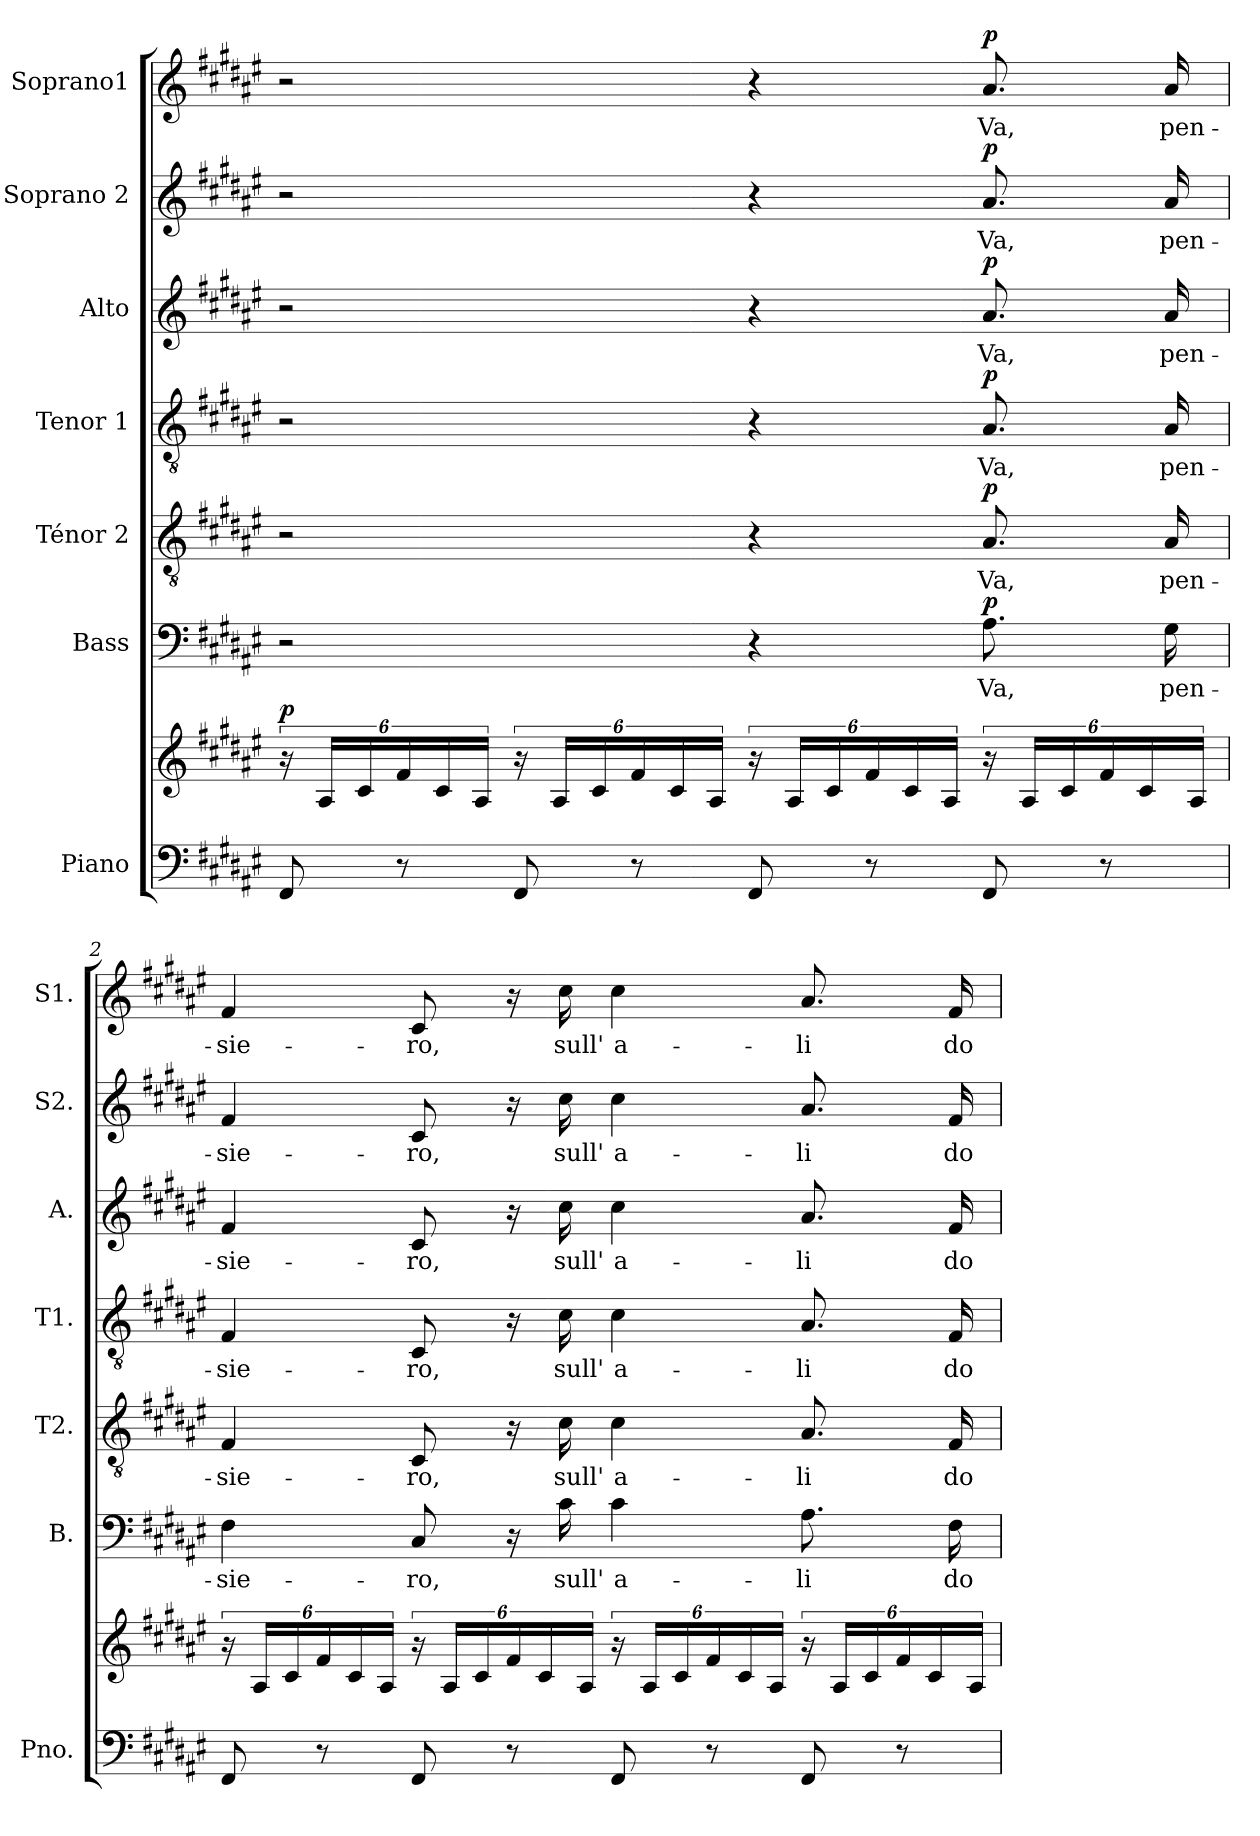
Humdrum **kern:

**kern	**kern	**dynam	**kern	**text	**dynam	**kern	**text	**dynam	**kern	**text	**dynam	**kern	**text	**dynam	**kern	**text	**dynam	**kern	**text	**dynam
*part7	*part7	*part7	*part6	*part6	*part6	*part5	*part5	*part5	*part4	*part4	*part4	*part3	*part3	*part3	*part2	*part2	*part2	*part1	*part1	*part1
*staff8	*staff7	*staff7/8	*staff6	*staff6	*staff6	*staff5	*staff5	*staff5	*staff4	*staff4	*staff4	*staff3	*staff3	*staff3	*staff2	*staff2	*staff2	*staff1	*staff1	*staff1
*I"Piano	*	*	*I"Bass	*	*	*I"Ténor 2	*	*	*I"Tenor 1	*	*	*I"Alto	*	*	*I"Soprano 2	*	*	*I"Soprano1	*	*
*I'Pno.	*	*	*I'B.	*	*	*I'T2.	*	*	*I'T1.	*	*	*I'A.	*	*	*I'S2.	*	*	*I'S1.	*	*
*clefF4	*clefG2	*	*clefF4	*	*	*clefGv2	*	*	*clefGv2	*	*	*clefG2	*	*	*clefG2	*	*	*clefG2	*	*
*k[f#c#g#d#a#e#]	*k[f#c#g#d#a#e#]	*	*k[f#c#g#d#a#e#]	*	*	*k[f#c#g#d#a#e#]	*	*	*k[f#c#g#d#a#e#]	*	*	*k[f#c#g#d#a#e#]	*	*	*k[f#c#g#d#a#e#]	*	*	*k[f#c#g#d#a#e#]	*	*
=1	=1	=1	=1	=1	=1	=1	=1	=1	=1	=1	=1	=1	=1	=1	=1	=1	=1	=1	=1	=1
!	!	!LO:DY:a	!	!	!	!	!	!	!	!	!	!	!	!	!	!	!	!	!	!
8FF#/	24r	p	2r	.	.	2r	.	.	2r	.	.	2r	.	.	2r	.	.	2r	.	.
.	24A#/LL	.	.	.	.	.	.	.	.	.	.	.	.	.	.	.	.	.	.	.
.	24c#/	.	.	.	.	.	.	.	.	.	.	.	.	.	.	.	.	.	.	.
8r	24f#/	.	.	.	.	.	.	.	.	.	.	.	.	.	.	.	.	.	.	.
.	24c#/	.	.	.	.	.	.	.	.	.	.	.	.	.	.	.	.	.	.	.
.	24A#/JJ	.	.	.	.	.	.	.	.	.	.	.	.	.	.	.	.	.	.	.
8FF#/	24r	.	.	.	.	.	.	.	.	.	.	.	.	.	.	.	.	.	.	.
.	24A#/LL	.	.	.	.	.	.	.	.	.	.	.	.	.	.	.	.	.	.	.
.	24c#/	.	.	.	.	.	.	.	.	.	.	.	.	.	.	.	.	.	.	.
8r	24f#/	.	.	.	.	.	.	.	.	.	.	.	.	.	.	.	.	.	.	.
.	24c#/	.	.	.	.	.	.	.	.	.	.	.	.	.	.	.	.	.	.	.
.	24A#/JJ	.	.	.	.	.	.	.	.	.	.	.	.	.	.	.	.	.	.	.
8FF#/	24r	.	4r	.	.	4r	.	.	4r	.	.	4r	.	.	4r	.	.	4r	.	.
.	24A#/LL	.	.	.	.	.	.	.	.	.	.	.	.	.	.	.	.	.	.	.
.	24c#/	.	.	.	.	.	.	.	.	.	.	.	.	.	.	.	.	.	.	.
8r	24f#/	.	.	.	.	.	.	.	.	.	.	.	.	.	.	.	.	.	.	.
.	24c#/	.	.	.	.	.	.	.	.	.	.	.	.	.	.	.	.	.	.	.
.	24A#/JJ	.	.	.	.	.	.	.	.	.	.	.	.	.	.	.	.	.	.	.
!	!	!	!	!	!LO:DY:a	!	!	!LO:DY:a	!	!	!LO:DY:a	!	!	!LO:DY:a	!	!	!LO:DY:a	!	!	!LO:DY:a
8FF#/	24r	.	8.A#\	Va,	p	8.A#/	Va,	p	8.A#/	Va,	p	8.a#/	Va,	p	8.a#/	Va,	p	8.a#/	Va,	p
.	24A#/LL	.	.	.	.	.	.	.	.	.	.	.	.	.	.	.	.	.	.	.
.	24c#/	.	.	.	.	.	.	.	.	.	.	.	.	.	.	.	.	.	.	.
8r	24f#/	.	.	.	.	.	.	.	.	.	.	.	.	.	.	.	.	.	.	.
.	24c#/	.	.	.	.	.	.	.	.	.	.	.	.	.	.	.	.	.	.	.
.	.	.	16G#\	pen-	.	16A#/	pen-	.	16A#/	pen-	.	16a#/	pen-	.	16a#/	pen-	.	16a#/	pen-	.
.	24A#/JJ	.	.	.	.	.	.	.	.	.	.	.	.	.	.	.	.	.	.	.
!!LO:LB:g=z
=2	=2	=2	=2	=2	=2	=2	=2	=2	=2	=2	=2	=2	=2	=2	=2	=2	=2	=2	=2	=2
8FF#/	24r	.	4F#\	-sie-	.	4F#/	-sie-	.	4F#/	-sie-	.	4f#/	-sie-	.	4f#/	-sie-	.	4f#/	-sie-	.
.	24A#/LL	.	.	.	.	.	.	.	.	.	.	.	.	.	.	.	.	.	.	.
.	24c#/	.	.	.	.	.	.	.	.	.	.	.	.	.	.	.	.	.	.	.
8r	24f#/	.	.	.	.	.	.	.	.	.	.	.	.	.	.	.	.	.	.	.
.	24c#/	.	.	.	.	.	.	.	.	.	.	.	.	.	.	.	.	.	.	.
.	24A#/JJ	.	.	.	.	.	.	.	.	.	.	.	.	.	.	.	.	.	.	.
8FF#/	24r	.	8C#/	-ro,	.	8C#/	-ro,	.	8C#/	-ro,	.	8c#/	-ro,	.	8c#/	-ro,	.	8c#/	-ro,	.
.	24A#/LL	.	.	.	.	.	.	.	.	.	.	.	.	.	.	.	.	.	.	.
.	24c#/	.	.	.	.	.	.	.	.	.	.	.	.	.	.	.	.	.	.	.
8r	24f#/	.	16r	.	.	16r	.	.	16r	.	.	16r	.	.	16r	.	.	16r	.	.
.	24c#/	.	.	.	.	.	.	.	.	.	.	.	.	.	.	.	.	.	.	.
.	.	.	16c#\	sull'	.	16c#\	sull'	.	16c#\	sull'	.	16cc#\	sull'	.	16cc#\	sull'	.	16cc#\	sull'	.
.	24A#/JJ	.	.	.	.	.	.	.	.	.	.	.	.	.	.	.	.	.	.	.
8FF#/	24r	.	4c#\	a-	.	4c#\	a-	.	4c#\	a-	.	4cc#\	a-	.	4cc#\	a-	.	4cc#\	a-	.
.	24A#/LL	.	.	.	.	.	.	.	.	.	.	.	.	.	.	.	.	.	.	.
.	24c#/	.	.	.	.	.	.	.	.	.	.	.	.	.	.	.	.	.	.	.
8r	24f#/	.	.	.	.	.	.	.	.	.	.	.	.	.	.	.	.	.	.	.
.	24c#/	.	.	.	.	.	.	.	.	.	.	.	.	.	.	.	.	.	.	.
.	24A#/JJ	.	.	.	.	.	.	.	.	.	.	.	.	.	.	.	.	.	.	.
8FF#/	24r	.	8.A#\	-li	.	8.A#/	-li	.	8.A#/	-li	.	8.a#/	-li	.	8.a#/	-li	.	8.a#/	-li	.
.	24A#/LL	.	.	.	.	.	.	.	.	.	.	.	.	.	.	.	.	.	.	.
.	24c#/	.	.	.	.	.	.	.	.	.	.	.	.	.	.	.	.	.	.	.
8r	24f#/	.	.	.	.	.	.	.	.	.	.	.	.	.	.	.	.	.	.	.
.	24c#/	.	.	.	.	.	.	.	.	.	.	.	.	.	.	.	.	.	.	.
.	.	.	16F#\	do-	.	16F#/	do-	.	16F#/	do-	.	16f#/	do-	.	16f#/	do-	.	16f#/	do-	.
.	24A#/JJ	.	.	.	.	.	.	.	.	.	.	.	.	.	.	.	.	.	.	.
=	=	=	=	=	=	=	=	=	=	=	=	=	=	=	=	=	=	=	=	=
*-	*-	*-	*-	*-	*-	*-	*-	*-	*-	*-	*-	*-	*-	*-	*-	*-	*-	*-	*-	*-
